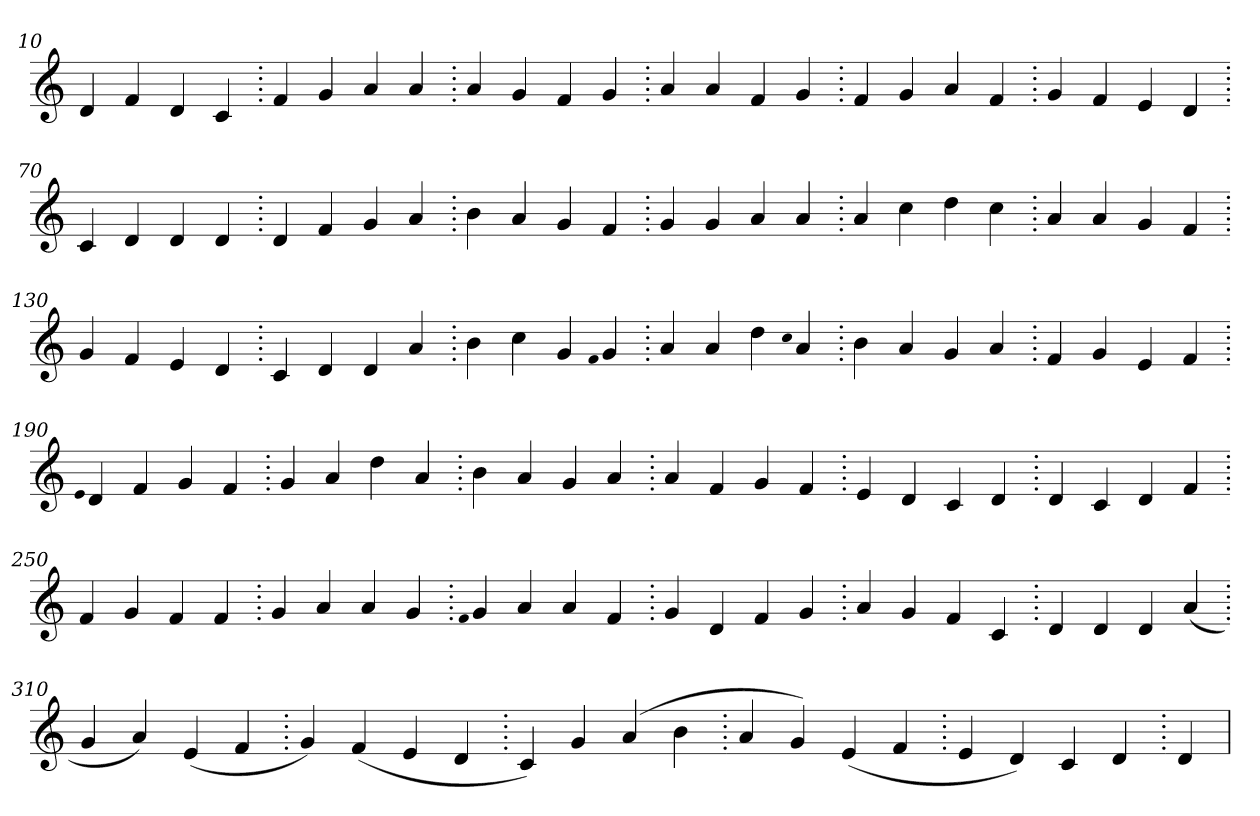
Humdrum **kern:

**kern
*part1
*staff1
*clefG2
=10.
4d
4f
4d
4c
=20.
4f
4g
4a
4a
=30.
4a
4g
4f
4g
=40.
4a
4a
4f
4g
=50.
4f
4g
4a
4f
=60.
4g
4f
4e
4d
=70.
4c
4d
4d
4d
=80.
4d
4f
4g
4a
=90.
4b
4a
4g
4f
=100.
4g
4g
4a
4a
=110.
4a
4cc
4dd
4cc
=120.
4a
4a
4g
4f
=130.
4g
4f
4e
4d
=140.
4c
4d
4d
4a
=150.
4b
4cc
4g
qqf
4g
=160.
4a
4a
4dd
qqcc
4a
=170.
4b
4a
4g
4a
=180.
4f
4g
4e
4f
=190.
qqe
4d
4f
4g
4f
=200.
4g
4a
4dd
4a
=210.
4b
4a
4g
4a
=220.
4a
4f
4g
4f
=230.
4e
4d
4c
4d
=240.
4d
4c
4d
4f
=250.
4f
4g
4f
4f
=260.
4g
4a
4a
4g
=270.
qqf
4g
4a
4a
4f
=280.
4g
4d
4f
4g
=290.
4a
4g
4f
4c
=300.
4d
4d
4d
(>4a
=310.
4g
4a)
(>4e
4f
=320.
4g)
(>4f
4e
4d
=330.
4c)
4g
(>4a
4b
=340.
4a
4g)
(>4e
4f
=350.
4e
4d)
4c
4d
=360.
4d
=
*-
